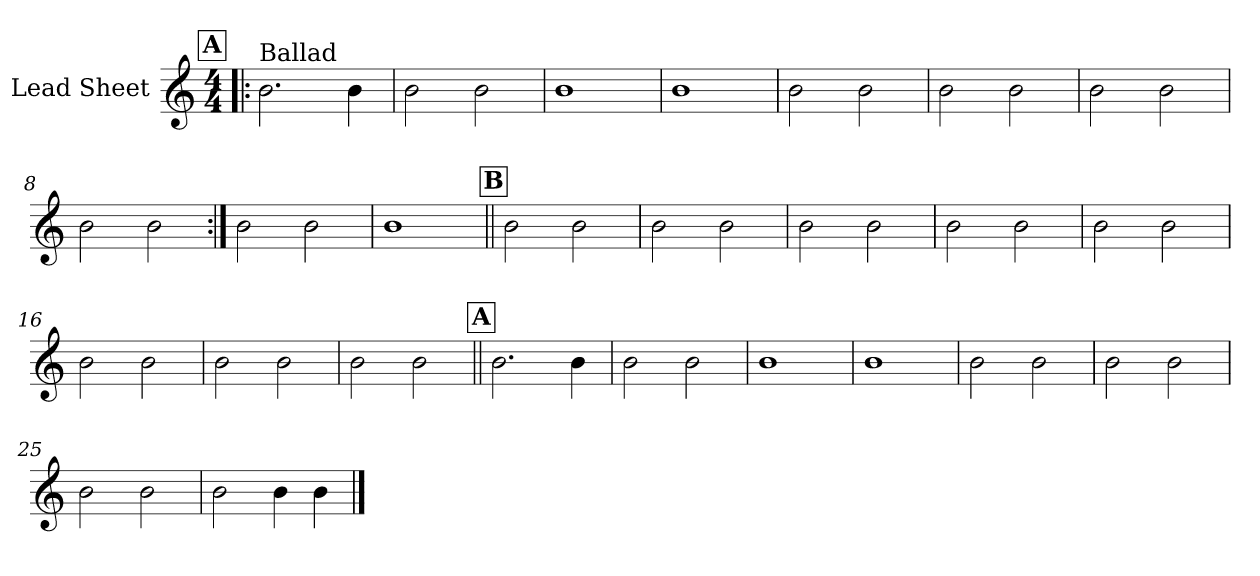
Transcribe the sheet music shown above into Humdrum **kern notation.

**kern
*part1
*staff1
*I"Lead Sheet
*clefG2
*k[]
*M4/4
!!LO:REH:place=s1:a:fs=14:t=A
=1!|:
!LO:TX:a:t=Ballad
2.b\
4b\
=2
2b\
2b\
=3
1b
=4
1b
!!LO:LB:g=z
=5
2b\
2b\
=6
2b\
2b\
=7
2b\
2b\
=8
2b\
2b\
!!LO:LB:g=z
=9:|!
2b\
2b\
=10
1b
!!LO:LB:g=z
!!LO:REH:place=s1:a:fs=14:t=B
=11||
2b\
2b\
=12
2b\
2b\
=13
2b\
2b\
=14
2b\
2b\
!!LO:LB:g=z
=15
2b\
2b\
=16
2b\
2b\
=17
2b\
2b\
=18
2b\
2b\
!!LO:LB:g=z
!!LO:REH:place=s1:a:fs=14:t=A
=19||
2.b\
4b\
=20
2b\
2b\
=21
1b
=22
1b
!!LO:LB:g=z
=23
2b\
2b\
=24
2b\
2b\
=25
2b\
2b\
=26
2b\
4b\
4b\
==
*-
